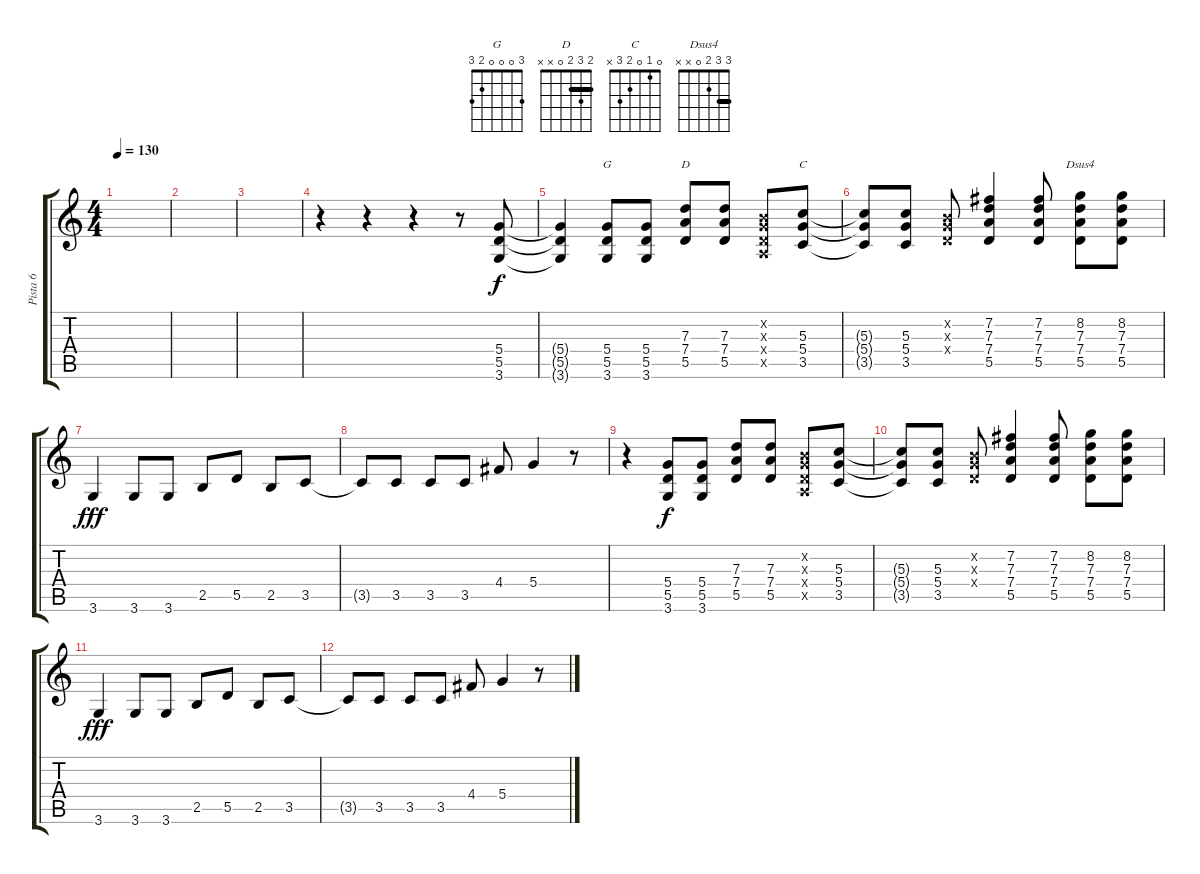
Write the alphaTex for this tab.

\track ("Pista 6" "Pista 6") {instrument overdrivenguitar}
\staff {score tabs}
\tuning (E4 B3 G3 D3 A2 E2) {hide}
\chord ("G" 3 0 0 0 2 3)
\chord ("D" 2 3 2 0 x x) {barre 2}
\chord ("C" 0 1 0 2 3 x)
\chord ("Dsus4" 3 3 2 0 x x) {barre 3}
\ts (4 4)
\tempo 130
\clef g2
\ks c
|
|
|
r.4 r.4 r.4 r.8 (5.4 5.5 3.6).8 |
(5.4{t} 5.5{t} 3.6{t}).4 (5.4 5.5 3.6).8{ch "G"} (5.4 5.5 3.6).8 (7.3 7.4 5.5).8{ch "D"} (7.3 7.4 5.5).8 (0.2{x} 0.3{x} 0.4{x} 0.5{x}).8 (5.3 5.4 3.5).8{ch "C"} |
(5.3{t} 5.4{t} 3.5{t}).8 (5.3 5.4 3.5).8 (0.2{x} 0.3{x} 0.4{x}).8 (7.2 7.3 7.4 5.5).4 (7.2 7.3 7.4 5.5).8 (8.2 7.3 7.4 5.5).8{ch "Dsus4"} (8.2 7.3 7.4 5.5).8 |
3.6.4{dy fff} 3.6.8 3.6.8 2.5.8 5.5.8 2.5.8 3.5.8 |
3.5{t}.8 3.5.8 3.5.8 3.5.8 4.4.8 5.4.4 r.8 |
r.4 (5.4 5.5 3.6).8{dy f} (5.4 5.5 3.6).8 (7.3 7.4 5.5).8 (7.3 7.4 5.5).8 (0.2{x} 0.3{x} 0.4{x} 0.5{x}).8 (5.3 5.4 3.5).8 |
(5.3{t} 5.4{t} 3.5{t}).8 (5.3 5.4 3.5).8 (0.2{x} 0.3{x} 0.4{x}).8 (7.2 7.3 7.4 5.5).4 (7.2 7.3 7.4 5.5).8 (8.2 7.3 7.4 5.5).8 (8.2 7.3 7.4 5.5).8 |
3.6.4{dy fff} 3.6.8 3.6.8 2.5.8 5.5.8 2.5.8 3.5.8 |
3.5{t}.8 3.5.8 3.5.8 3.5.8 4.4.8 5.4.4 r.8
